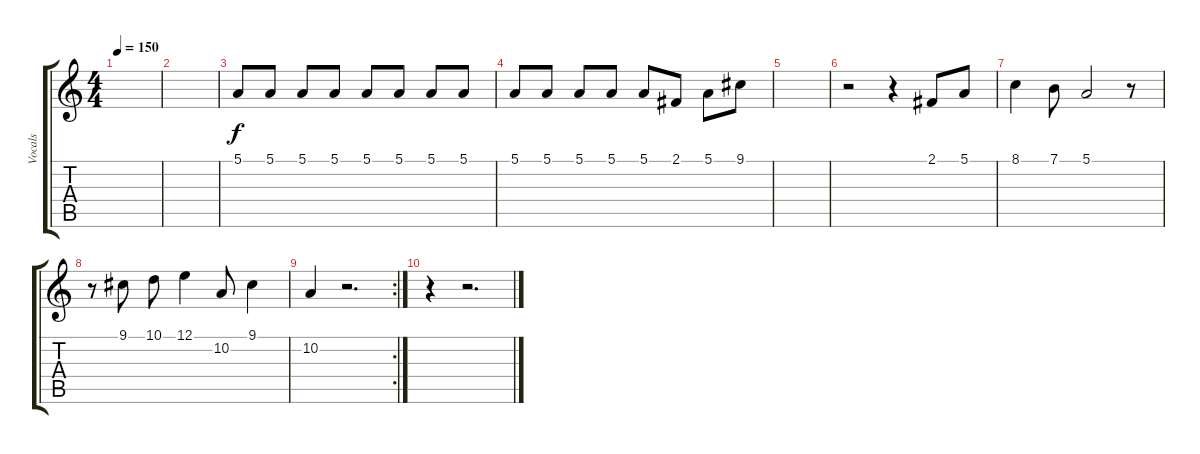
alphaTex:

\track ("Vocals" "Vocals") {instrument lead6voice}
\staff {score tabs}
\tuning (E4 B3 G3 D3 A2 E2) {hide}
\ts (4 4)
\tempo 150
\clef g2
\ks c
|
|
5.1.8 5.1.8 5.1.8 5.1.8 5.1.8 5.1.8 5.1.8 5.1.8 |
5.1.8 5.1.8 5.1.8 5.1.8 5.1.8 2.1.8 5.1.8 9.1.8 |
|
r.2 r.4 2.1.8 5.1.8 |
8.1.4 7.1.8 5.1.2 r.8 |
r.8 9.1.8 10.1.8 12.1.4 10.2.8 9.1.4 |
\rc 2
10.2.4 r.2{d} |
r.4 r.2{d}
